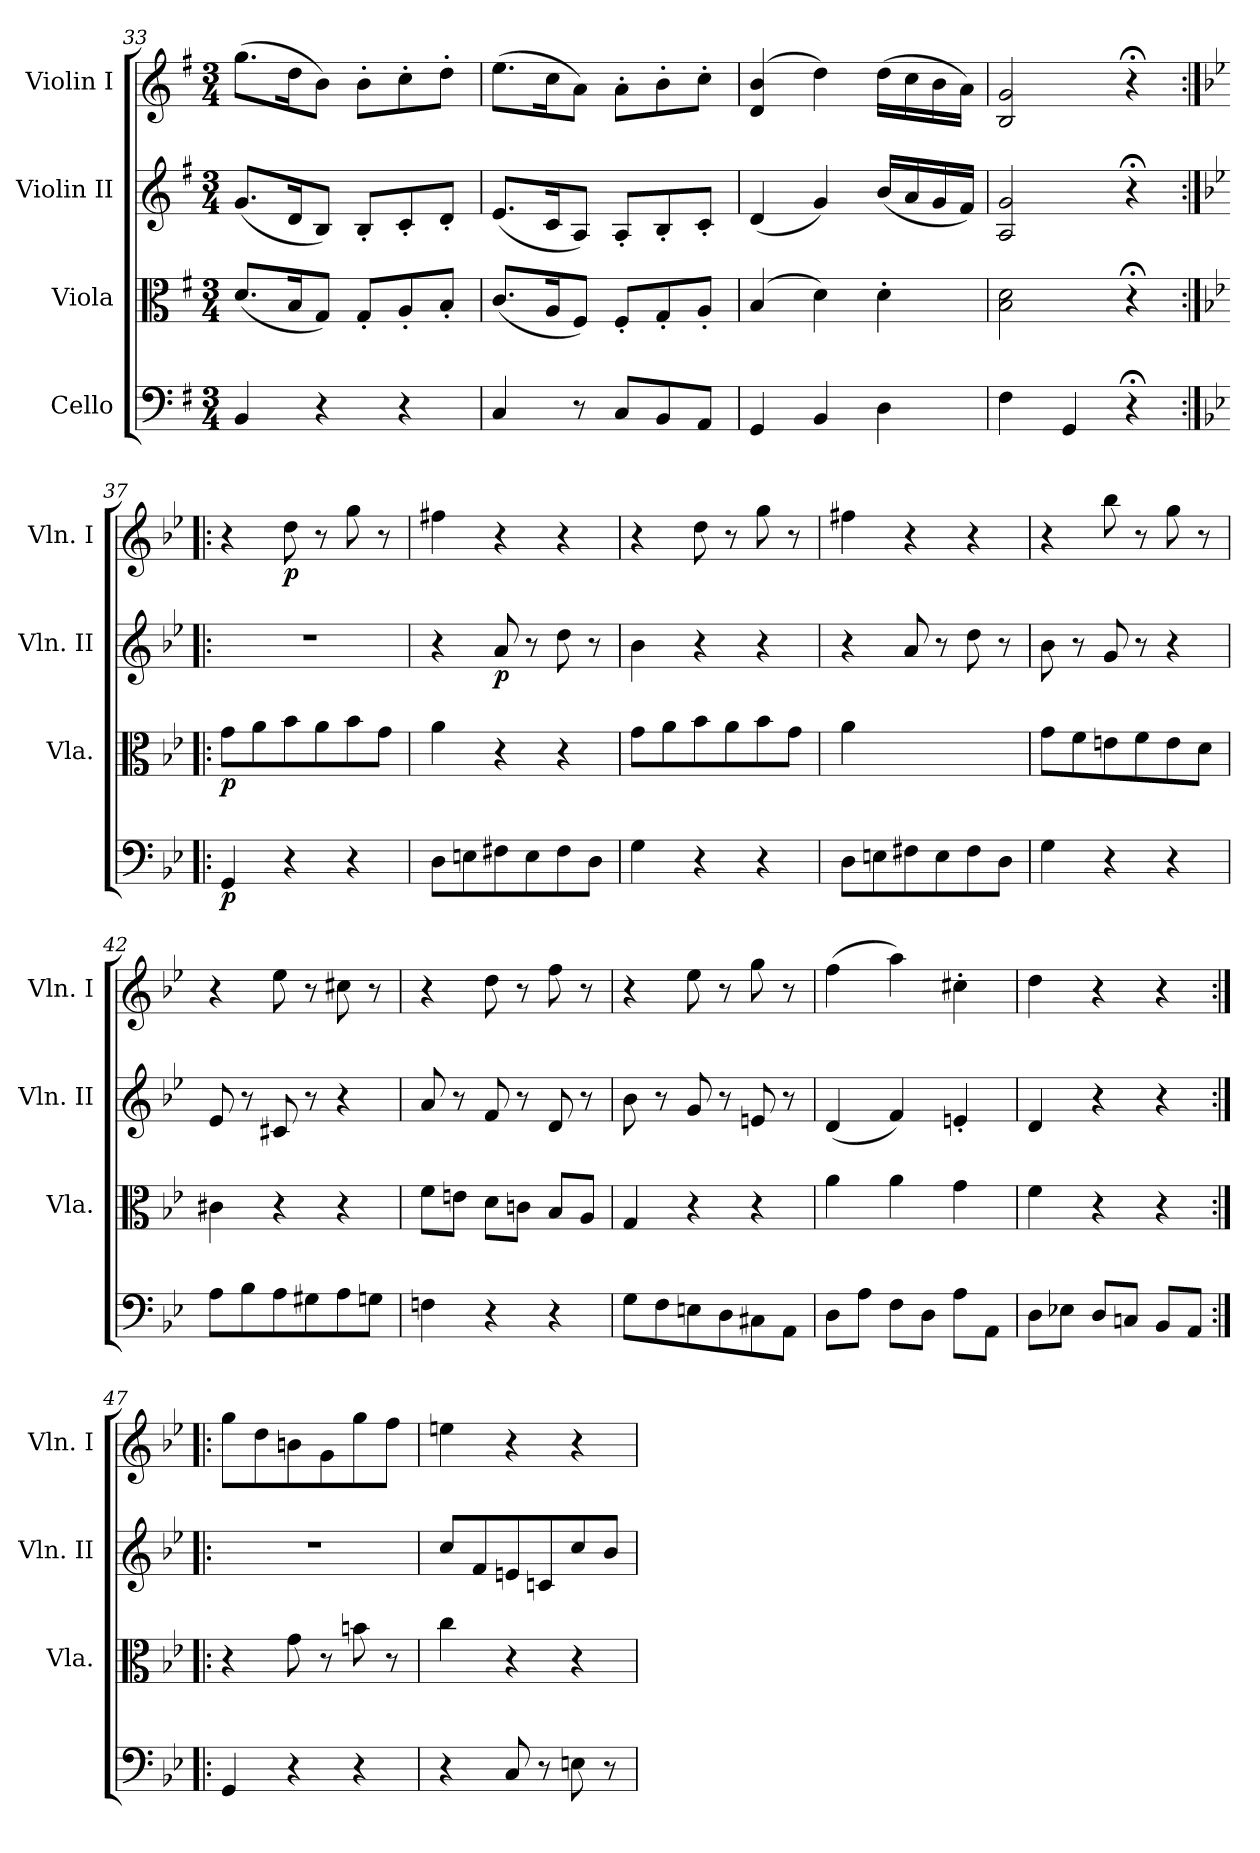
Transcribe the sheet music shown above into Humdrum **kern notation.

**kern	**dynam	**kern	**dynam	**kern	**dynam	**kern	**dynam
*part4	*part4	*part3	*part3	*part2	*part2	*part1	*part1
*staff4	*staff4	*staff3	*staff3	*staff2	*staff2	*staff1	*staff1
*I"Cello	*	*I"Viola	*	*I"Violin II	*	*I"Violin I	*
*	*	*I'Vla.	*	*I'Vln. II	*	*I'Vln. I	*
*clefF4	*	*clefC3	*	*clefG2	*	*clefG2	*
*k[f#]	*	*k[f#]	*	*k[f#]	*	*k[f#]	*
*G:	*	*G:	*	*G:	*	*G:	*
*M3/4	*	*M3/4	*	*M3/4	*	*M3/4	*
=33	=33	=33	=33	=33	=33	=33	=33
4BB/	.	(8.d/L	.	(8.g/L	.	(8.gg\L	.
.	.	16B/k	.	16d/k	.	16dd\k	.
4r	.	8G/J)	.	8B/J)	.	8b\J)	.
.	.	8G'</L	.	8B'</L	.	8b'>\L	.
4r	.	8A'</	.	8c'</	.	8cc'>\	.
.	.	8B'</J	.	8d'</J	.	8dd'>\J	.
=34	=34	=34	=34	=34	=34	=34	=34
4C/	.	(8.c/L	.	(8.e/L	.	(8.ee\L	.
.	.	16A/k	.	16c/k	.	16cc\k	.
8r	.	8F#/J)	.	8A/J)	.	8a\J)	.
8C/L	.	8F#'</L	.	8A'</L	.	8a'>\L	.
8BB/	.	8G'</	.	8B'</	.	8b'>\	.
8AA/J	.	8A'</J	.	8c'</J	.	8cc'>\J	.
=35	=35	=35	=35	=35	=35	=35	=35
4GG/	.	(4B/	.	(4d/	.	(4d/ 4b/	.
4BB/	.	4d\)	.	4g/)	.	4dd\)	.
4D\	.	4d'>\	.	(16b/LL	.	(16dd\LL	.
.	.	.	.	16a/	.	16cc\	.
.	.	.	.	16g/	.	16b\	.
.	.	.	.	16f#/JJ)	.	16a\JJ)	.
=36	=36	=36	=36	=36	=36	=36	=36
4F#\	.	2B\ 2d\	.	2A/ 2g/	.	2B/ 2g/	.
4GG/	.	.	.	.	.	.	.
4r;	.	4r;	.	4r;	.	4r;	.
!!LO:LB:g=z
=37:|!|:	=37:|!|:	=37:|!|:	=37:|!|:	=37:|!|:	=37:|!|:	=37:|!|:	=37:|!|:
*k[b-e-]	*	*k[b-e-]	*	*k[b-e-]	*	*k[b-e-]	*
*g:	*	*g:	*	*g:	*	*g:	*
!	!LO:DY:b	!	!LO:DY:b	!	!	!	!
4GG/	p	8g\L	p	2.r	.	4r	.
.	.	8a\	.	.	.	.	.
!	!	!	!	!	!	!	!LO:DY:b
4r	.	8b-\	.	.	.	8dd\	p
.	.	8a\	.	.	.	8r	.
4r	.	8b-\	.	.	.	8gg\	.
.	.	8g\J	.	.	.	8r	.
=38	=38	=38	=38	=38	=38	=38	=38
8D\L	.	4a\	.	4r	.	4ff#X\	.
8En\	.	.	.	.	.	.	.
!	!	!	!	!	!LO:DY:b	!	!
8F#X\	.	4r	.	8a/	p	4r	.
8E\	.	.	.	8r	.	.	.
8F#\	.	4r	.	8dd\	.	4r	.
8D\J	.	.	.	8r	.	.	.
=39	=39	=39	=39	=39	=39	=39	=39
4G\	.	8g\L	.	4b-\	.	4r	.
.	.	8a\	.	.	.	.	.
4r	.	8b-\	.	4r	.	8dd\	.
.	.	8a\	.	.	.	8r	.
4r	.	8b-\	.	4r	.	8gg\	.
.	.	8g\J	.	.	.	8r	.
=40	=40	=40	=40	=40	=40	=40	=40
8D\L	.	4a\	.	4r	.	4ff#X\	.
8En\	.	.	.	.	.	.	.
8F#X\	.	2ryy	.	8a/	.	4r	.
8E\	.	.	.	8r	.	.	.
8F#\	.	.	.	8dd\	.	4r	.
8D\J	.	.	.	8r	.	.	.
=41	=41	=41	=41	=41	=41	=41	=41
4G\	.	8g\L	.	8b-\	.	4r	.
.	.	8f\	.	8r	.	.	.
4r	.	8en\	.	8g/	.	8bb-\	.
.	.	8f\	.	8r	.	8r	.
4r	.	8e\	.	4r	.	8gg\	.
.	.	8d\J	.	.	.	8r	.
=42	=42	=42	=42	=42	=42	=42	=42
8A\L	.	4c#X\	.	8e-/	.	4r	.
8B-\	.	.	.	8r	.	.	.
8A\	.	4r	.	8c#X/	.	8ee-\	.
8G#X\	.	.	.	8r	.	8r	.
8A\	.	4r	.	4r	.	8cc#X\	.
8Gn\J	.	.	.	.	.	8r	.
=43	=43	=43	=43	=43	=43	=43	=43
4Fn\	.	8f\L	.	8a/	.	4r	.
.	.	8en\J	.	8r	.	.	.
4r	.	8d\L	.	8f/	.	8dd\	.
.	.	8cn\J	.	8r	.	8r	.
4r	.	8B-/L	.	8d/	.	8ff\	.
.	.	8A/J	.	8r	.	8r	.
=44	=44	=44	=44	=44	=44	=44	=44
8G\L	.	4G/	.	8b-\	.	4r	.
8F\	.	.	.	8r	.	.	.
8En\	.	4r	.	8g/	.	8ee-\	.
8D\	.	.	.	8r	.	8r	.
8C#X\	.	4r	.	8en/	.	8gg\	.
8AA\J	.	.	.	8r	.	8r	.
=45	=45	=45	=45	=45	=45	=45	=45
8D\L	.	4a\	.	(4d/	.	(4ff\	.
8A\J	.	.	.	.	.	.	.
8F\L	.	4a\	.	4f/)	.	4aa\)	.
8D\J	.	.	.	.	.	.	.
8A\L	.	4g\	.	4en'</	.	4cc#X'>\	.
8AA\J	.	.	.	.	.	.	.
=46	=46	=46	=46	=46	=46	=46	=46
8D\L	.	4f\	.	4d/	.	4dd\	.
8E-X\J	.	.	.	.	.	.	.
8D/L	.	4r	.	4r	.	4r	.
8Cn/J	.	.	.	.	.	.	.
8BB-/L	.	4r	.	4r	.	4r	.
8AA/J	.	.	.	.	.	.	.
=47:|!|:	=47:|!|:	=47:|!|:	=47:|!|:	=47:|!|:	=47:|!|:	=47:|!|:	=47:|!|:
4GG/	.	4r	.	2.r	.	8gg\L	.
.	.	.	.	.	.	8dd\	.
4r	.	8g\	.	.	.	8bn\	.
.	.	8r	.	.	.	8g\	.
4r	.	8bn\	.	.	.	8gg\	.
.	.	8r	.	.	.	8ff\J	.
=48	=48	=48	=48	=48	=48	=48	=48
4r	.	4cc\	.	8cc/L	.	4een\	.
.	.	.	.	8f/	.	.	.
8C/	.	4r	.	8en/	.	4ra	.
8r	.	.	.	8cn/	.	.	.
8En\	.	4r	.	8cc/	.	4r	.
8r	.	.	.	8b-/J	.	.	.
=	=	=	=	=	=	=	=
*-	*-	*-	*-	*-	*-	*-	*-
